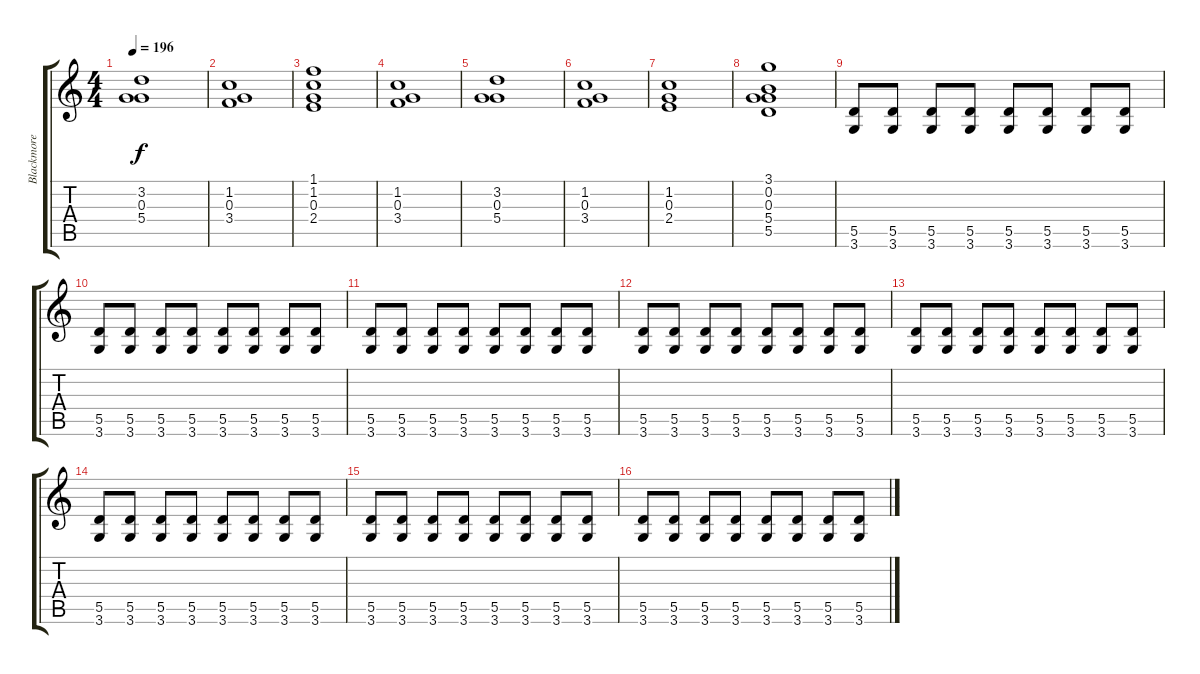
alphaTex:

\track ("Blackmore" "Blackmore") {instrument overdrivenguitar}
\staff {score tabs}
\tuning (E4 B3 G3 D3 A2 E2) {hide}
\ts (4 4)
\tempo 196
\clef g2
\ks c
(3.2 0.3 5.4).1{dy f instrument overdrivenguitar} |
(1.2 0.3 3.4).1 |
(1.1 1.2 0.3 2.4).1 |
(1.2 0.3 3.4).1 |
(3.2 0.3 5.4).1 |
(1.2 0.3 3.4).1 |
(1.2 0.3 2.4).1 |
(3.1 0.2 0.3 5.4 5.5).1 |
(5.5 3.6).8 (5.5 3.6).8 (5.5 3.6).8 (5.5 3.6).8 (5.5 3.6).8 (5.5 3.6).8 (5.5 3.6).8 (5.5 3.6).8 |
(5.5 3.6).8 (5.5 3.6).8 (5.5 3.6).8 (5.5 3.6).8 (5.5 3.6).8 (5.5 3.6).8 (5.5 3.6).8 (5.5 3.6).8 |
(5.5 3.6).8 (5.5 3.6).8 (5.5 3.6).8 (5.5 3.6).8 (5.5 3.6).8 (5.5 3.6).8 (5.5 3.6).8 (5.5 3.6).8 |
(5.5 3.6).8 (5.5 3.6).8 (5.5 3.6).8 (5.5 3.6).8 (5.5 3.6).8 (5.5 3.6).8 (5.5 3.6).8 (5.5 3.6).8 |
(5.5 3.6).8 (5.5 3.6).8 (5.5 3.6).8 (5.5 3.6).8 (5.5 3.6).8 (5.5 3.6).8 (5.5 3.6).8 (5.5 3.6).8 |
(5.5 3.6).8 (5.5 3.6).8 (5.5 3.6).8 (5.5 3.6).8 (5.5 3.6).8 (5.5 3.6).8 (5.5 3.6).8 (5.5 3.6).8 |
(5.5 3.6).8 (5.5 3.6).8 (5.5 3.6).8 (5.5 3.6).8 (5.5 3.6).8 (5.5 3.6).8 (5.5 3.6).8 (5.5 3.6).8 |
(5.5 3.6).8 (5.5 3.6).8 (5.5 3.6).8 (5.5 3.6).8 (5.5 3.6).8 (5.5 3.6).8 (5.5 3.6).8 (5.5 3.6).8
